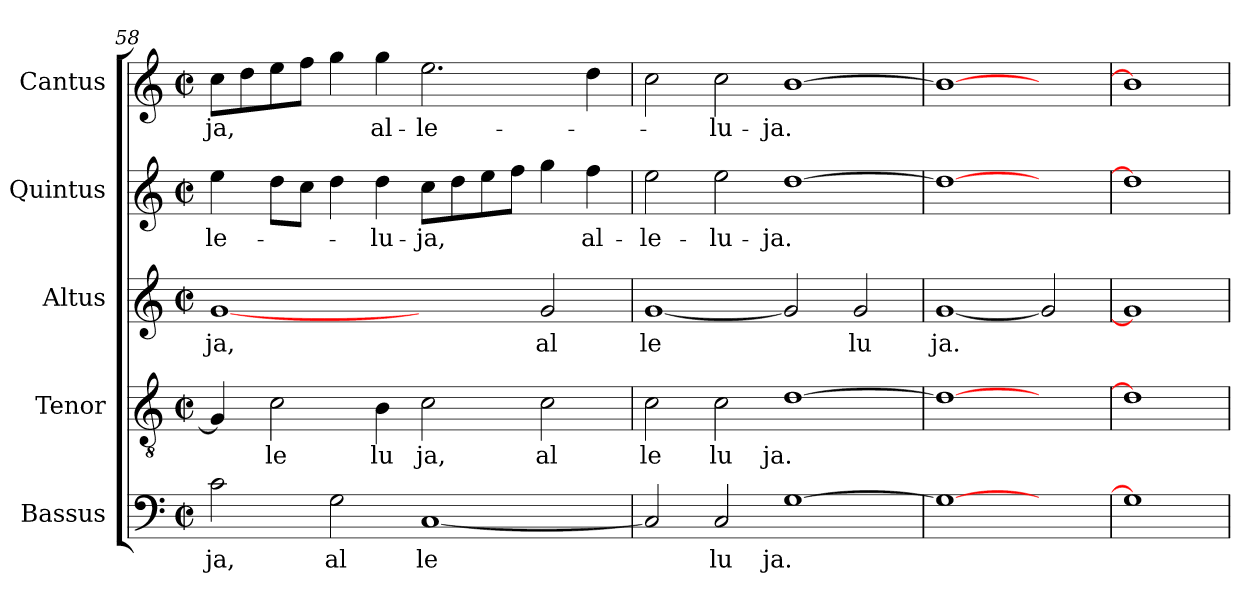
**kern	**text	**kern	**text	**kern	**text	**kern	**text	**kern	**text
*part5	*part5	*part4	*part4	*part3	*part3	*part2	*part2	*part1	*part1
*staff5	*staff5	*staff4	*staff4	*staff3	*staff3	*staff2	*staff2	*staff1	*staff1
*I"Bassus	*	*I"Tenor	*	*I"Altus	*	*I"Quintus	*	*I"Cantus	*
*clefF4	*	*clefGv2	*	*clefG2	*	*clefG2	*	*clefG2	*
*M2/2	*	*M2/2	*	*M2/2	*	*M2/2	*	*M2/2	*
*met(c|)	*	*met(c|)	*	*met(c|)	*	*met(c|)	*	*met(c|)	*
=58	=58	=58	=58	=58	=58	=58	=58	=58	=58
!	!LO:LY:b:cj	!	!	!	!LO:LY:b:cj	!	!LO:LY:b:cj	!	!LO:LY:b:cj
2c\	ja,	4G/]	.	[1g	ja,	4ee\	-le-	8cc\L	-ja,
.	.	.	.	.	.	.	.	8dd\	.
!	!	!	!LO:LY:b:cj	!	!	!	!	!	!
.	.	2c\	le	.	.	8dd\L	.	8ee\	.
.	.	.	.	.	.	8cc\J	.	8ff\J	.
!	!LO:LY:b:cj	!	!	!	!	!	!	!	!
2G\	al	.	.	.	.	4dd\	.	4gg\	.
!	!	!	!LO:LY:b:cj	!	!	!	!LO:LY:b:cj	!	!LO:LY:b:cj
.	.	4B\	lu	.	.	4dd\	-lu-	4gg\	al-
!	!LO:LY:b:cj	!	!LO:LY:b:cj	!	!	!	!LO:LY:b:cj	!	!LO:LY:b:cj
[<1C	le	2c\	ja,	2ryy	.	8cc\L	-ja,	2.ee\	-le-
.	.	.	.	.	.	8dd\	.	.	.
.	.	.	.	.	.	8ee\	.	.	.
.	.	.	.	.	.	8ff\J	.	.	.
!	!	!	!LO:LY:b:cj	!	!LO:LY:b:cj	!	!	!	!
.	.	2c\	al	2g/	al	4gg\	.	.	.
!	!	!	!	!	!	!	!LO:LY:b:cj	!	!
.	.	.	.	.	.	4ff\	al-	4dd\	.
=59	=59	=59	=59	=59	=59	=59	=59	=59	=59
!	!	!	!LO:LY:b:cj	!	!LO:LY:b:cj	!	!LO:LY:b:cj	!	!
2C/]	.	2c\	le	[1g	le	2ee\	-le-	2cc\	.
!	!LO:LY:b:cj	!	!LO:LY:b:cj	!	!	!	!LO:LY:b:cj	!	!LO:LY:b:cj
2C/	lu	2c\	lu	.	.	2ee\	-lu-	2cc\	-lu-
!	!LO:LY:b:cj	!	!LO:LY:b:cj	!	!	!	!LO:LY:b:cj	!	!LO:LY:b:cj
[>1G	ja.	[>1d	ja.	2g]	.	[>1dd	-ja.	[>1b	-ja.
!	!	!	!	!	!LO:LY:b:cj	!	!	!	!
.	.	.	.	2g/	lu	.	.	.	.
=60	=60	=60	=60	=60	=60	=60	=60	=60	=60
!	!	!	!	!	!LO:LY:b:cj	!	!	!	!
1G_	.	1d_	.	[1g	ja.	1dd_	.	1b_	.
2ryy	.	2ryy	.	2g]	.	2ryy	.	2ryy	.
=61	=61!	=61	=61!	=61	=61!	=61	=61!	=61!	=61!
1G]	.	1d]	.	1g]	.	1dd]	.	1b]	.
=	=	=	=	=	=	=	=	=	=
*-	*-	*-	*-	*-	*-	*-	*-	*-	*-
